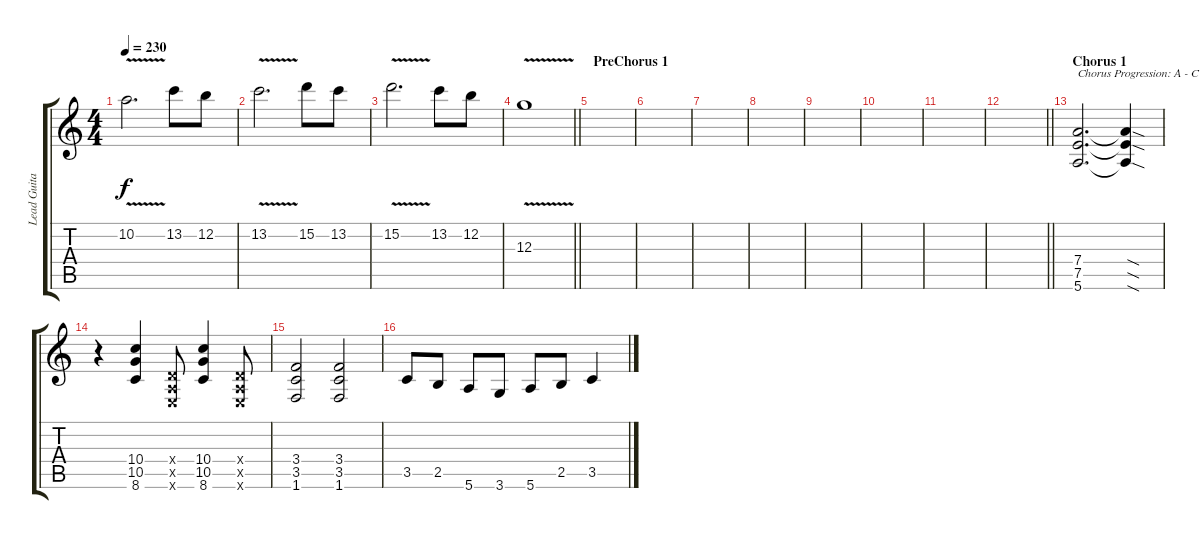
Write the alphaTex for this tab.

\track ("Lead Guitar" "Lead Guita") {instrument distortionguitar}
\staff {score tabs}
\tuning (E4 B3 G3 D3 A2 E2) {hide}
\ts (4 4)
\tempo 230
\clef g2
\ks c
10.2{v}.2{d dy f} 13.2.8 12.2.8 |
13.2{v}.2{d} 15.2.8 13.2.8 |
15.2{v}.2{d} 13.2.8 12.2.8 |
\barLineRight lightlight
12.3{v}.1 |
\section ("" "PreChorus 1")
|
|
|
|
|
|
|
\barLineRight lightlight
|
\section ("" "Chorus 1")
(7.4 7.5 5.6).2{d txt "Chorus Progression: A - C - F - G"} (7.4{sod t} 7.5{sod t} 5.6{sod t}).4 |
r.4 (10.4 10.5 8.6).4 (0.4{x} 0.5{x} 0.6{x}).8 (10.4 10.5 8.6).4 (0.4{x} 0.5{x} 0.6{x}).8 |
(3.4 3.5 1.6).2 (3.4 3.5 1.6).2 |
3.5.8 2.5.8 5.6.8 3.6.8 5.6.8 2.5.8 3.5.4
